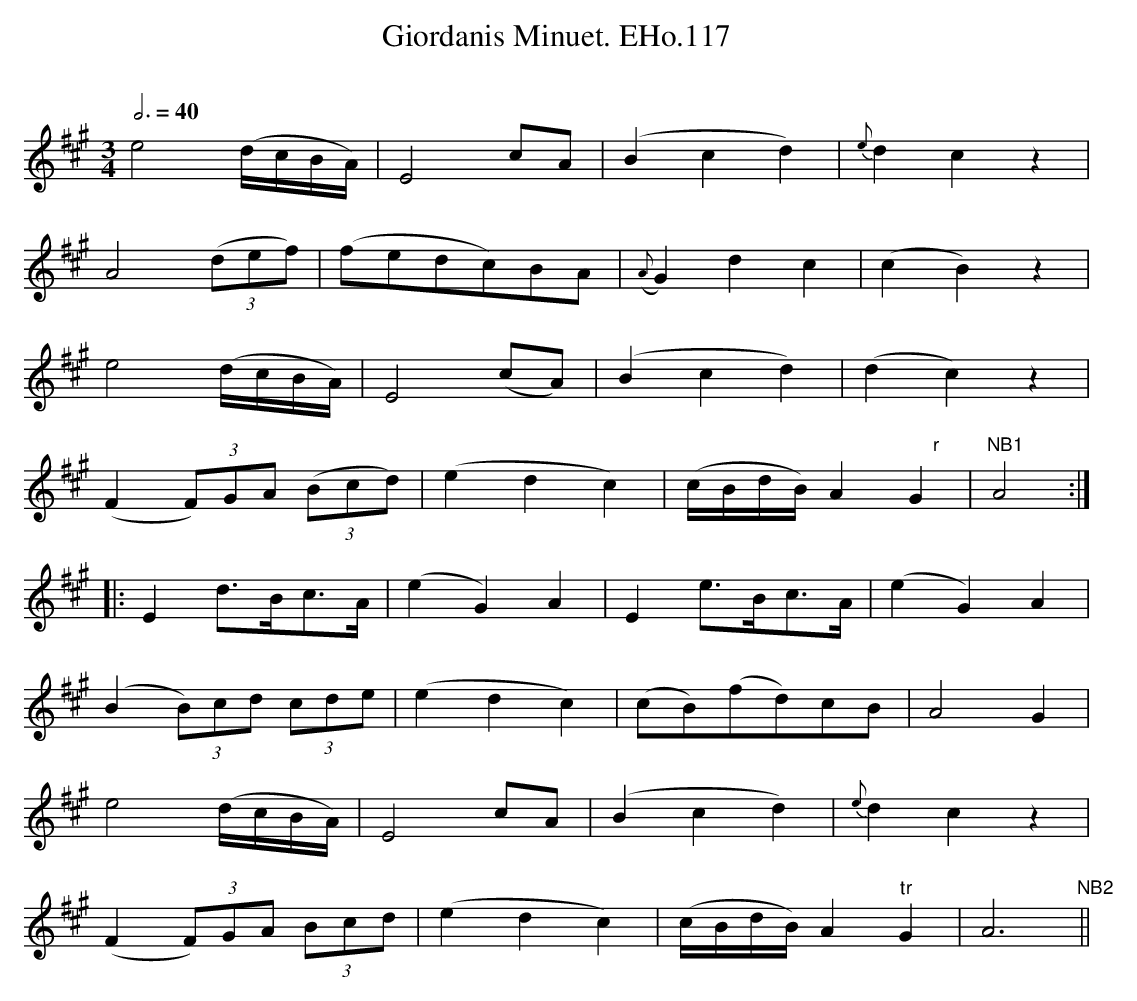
X:1
T:Giordanis Minuet. EHo.117
M:3/4
L:1/8
Q:3/4=40
O:
K:A
e4 (d/c/B/A/) | E4 cA | (B2c2d2) | {e}d2c2z2 |
A4(3(def) | (fedc)BA | ({A}G2)d2c2 | (c2B2)z2 |
e4(d/c/B/A/) | E4(cA) | (B2c2d2) | (d2c2)z2 |
(F2(3F)GA (3(Bcd) | (e2d2c2) | (c/B/d/B/) A2"	r"G2 | "NB1"A4 :|
|: E2 d>Bc>A | (e2G2)A2 | E2e>Bc>A | (e2G2)A2 |
(B2(3B)cd (3cde | (e2d2c2 ) | (cB)(fd)cB | A4G2 |
e4(d/c/B/A/) | E4cA | (B2c2d2) | {e}d2c2z2 |
(F2(3F)GA (3Bcd | (e2d2c2) | (c/B/d/B/)A2"tr"G2 | A6 "NB2" ||
